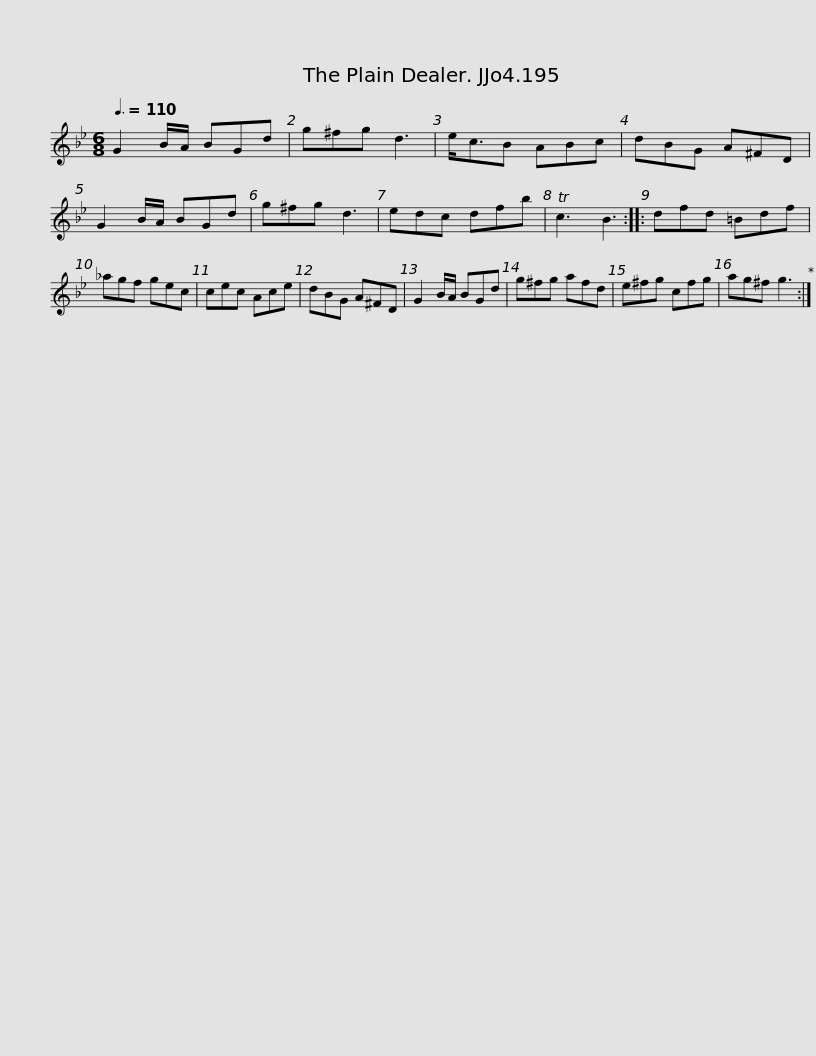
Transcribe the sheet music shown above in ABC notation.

X:1
L:1/8
Q:3/8=110
M:6/8
I:linebreak $
K:Gmin
V:1 treble
V:1
 G2 B/A/ BGd | g^fg d3 | e<cB ABc | dBG A^FD | G2 B/A/ BGd | %5
 g^fg d3 | edc dfb |$ Tc3 B3 :: dfd =Bdf | _agf gec | %10
 cec Ace | dBG A^FD | G2 B/A/ BGd | g^fg afd |$ e^fg cfg | %15
 ag^f g3 :| %16
